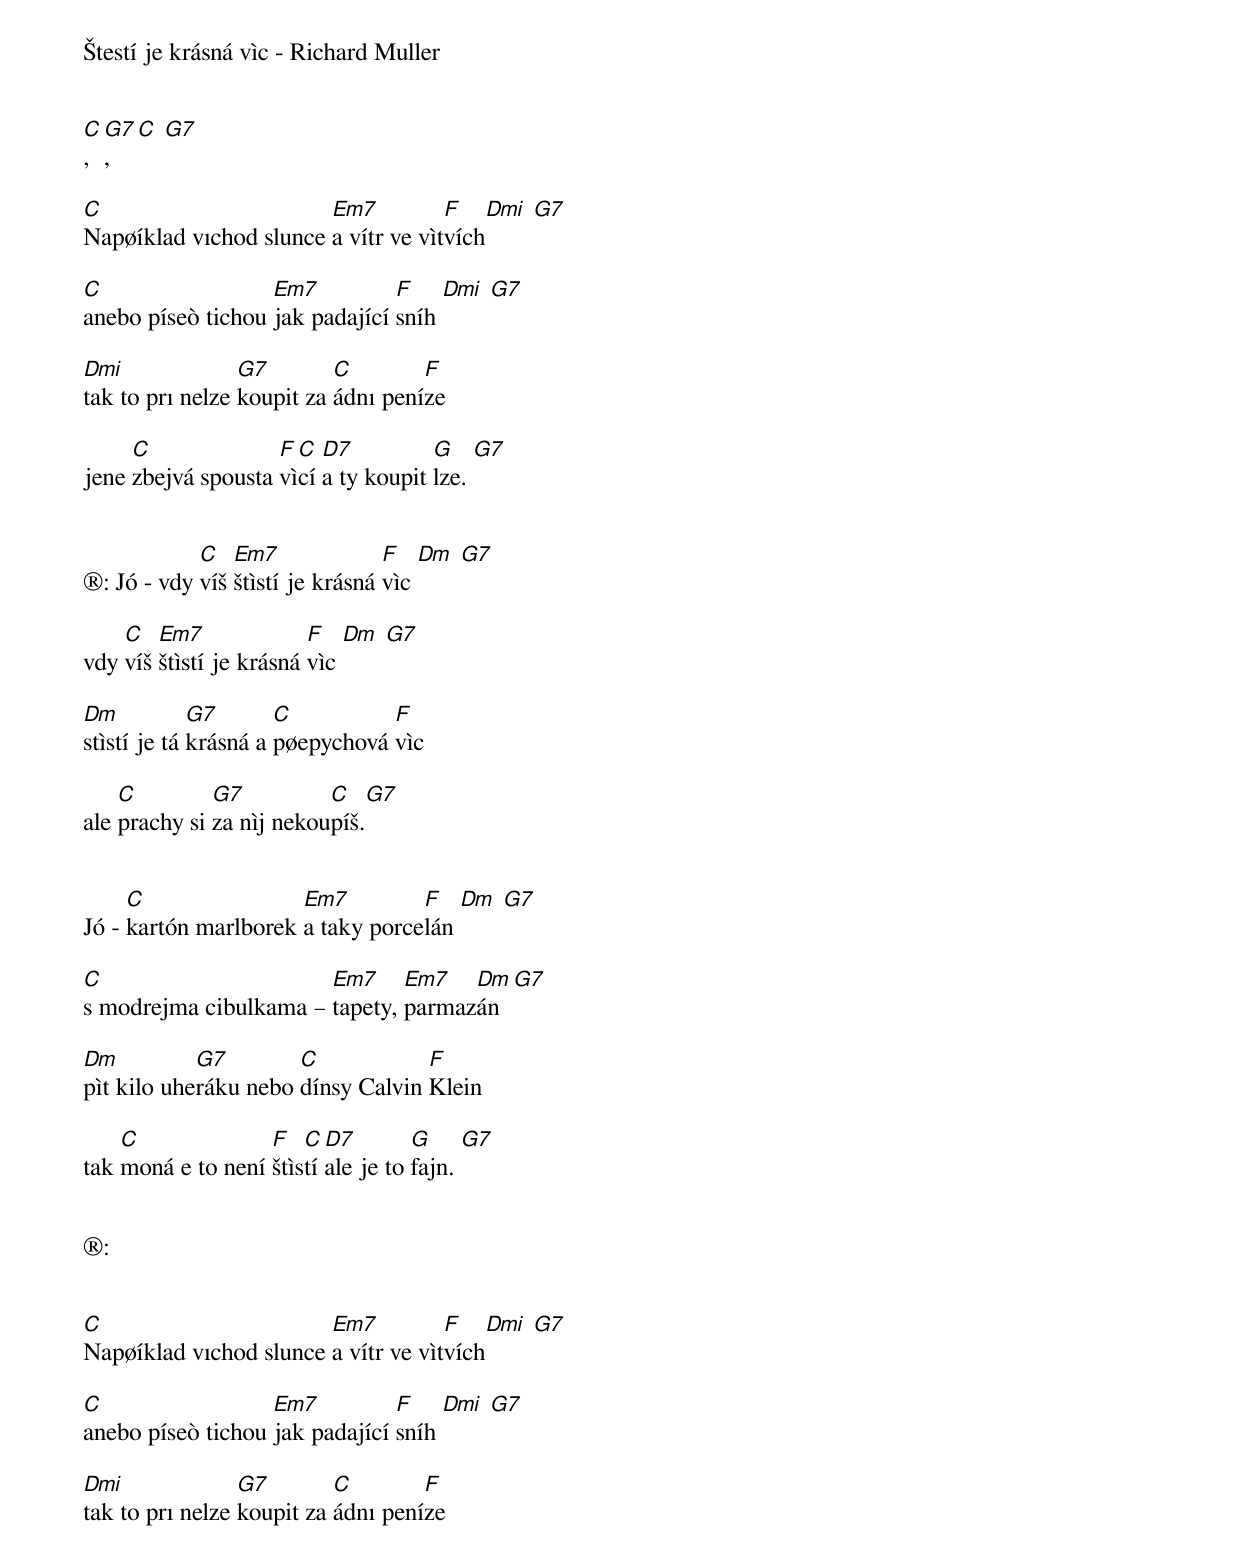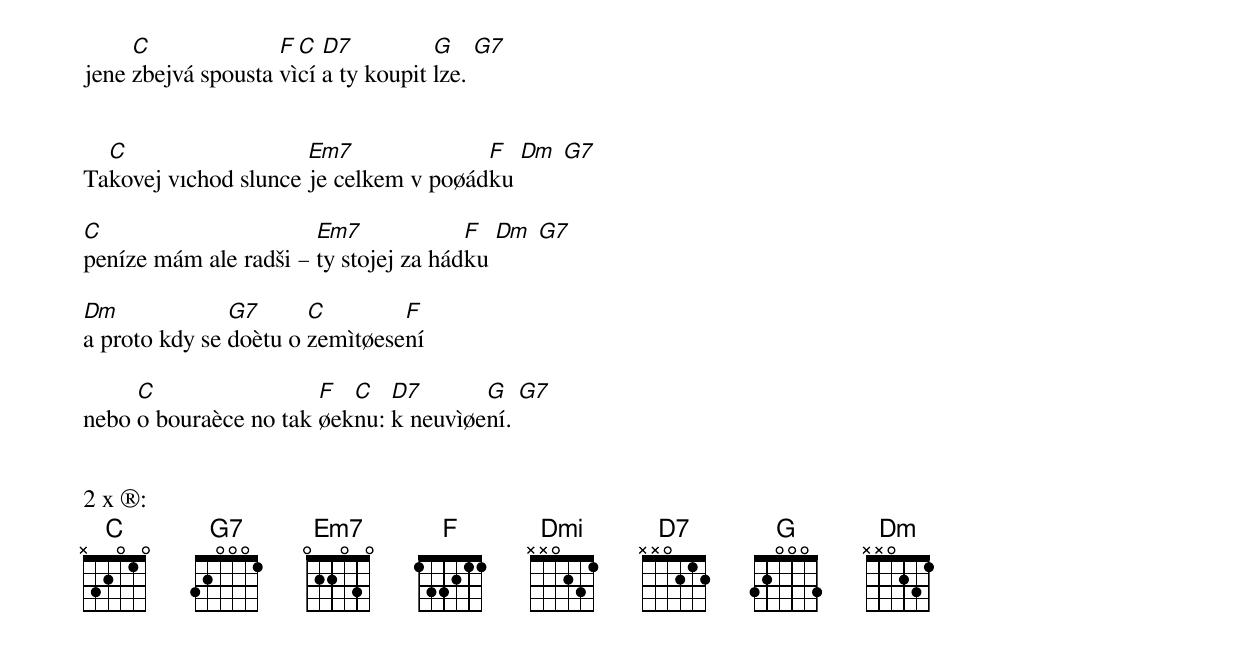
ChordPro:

Štestí je krásná vìc - Richard Muller


[C], [G7], [C] [G7]

[C]Napøíklad vıchod slunce [Em7]a vítr ve vìt[F]vích[Dmi] [G7]

[C]anebo píseò tichou [Em7]jak padající [F]sníh [Dmi] [G7]

[Dmi]tak to prı nelze [G7]koupit za [C]ádnı pení[F]ze

jene [C]zbejvá spousta [F]vì[C]cí [D7]a ty koupit [G]lze. [G7]


®: Jó - vdy [C]víš [Em7]štìstí je krásná [F]vìc [Dm] [G7]

vdy [C]víš [Em7]štìstí je krásná [F]vìc [Dm] [G7]

[Dm]stìstí je tá [G7]krásná a [C]pøepychová [F]vìc

ale [C]prachy si [G7]za nìj nekou[C]píš.[G7]


Jó - [C]kartón marlborek [Em7]a taky porce[F]lán [Dm] [G7]

[C]s modrejma cibulkama – [Em7]tapety, [Em7]parmaz[Dm]án [G7]

[Dm]pìt kilo uhe[G7]ráku nebo [C]dínsy Calvin [F]Klein

tak [C]moná e to není [F]štìs[C]tí [D7]ale je to [G]fajn. [G7]


®:


[C]Napøíklad vıchod slunce [Em7]a vítr ve vìt[F]vích[Dmi] [G7]

[C]anebo píseò tichou [Em7]jak padající [F]sníh [Dmi] [G7]

[Dmi]tak to prı nelze [G7]koupit za [C]ádnı pení[F]ze

jene [C]zbejvá spousta [F]vì[C]cí [D7]a ty koupit [G]lze. [G7]


Ta[C]kovej vıchod slunce [Em7]je celkem v poøád[F]ku [Dm] [G7]

[C]peníze mám ale radši – [Em7]ty stojej za hád[F]ku [Dm] [G7]

[Dm]a proto kdy se [G7]doètu o [C]zemìtøese[F]ní

nebo [C]o bouraèce no tak [F]øek[C]nu: [D7]k neuvìøe[G]ní. [G7]


2 x ®:
